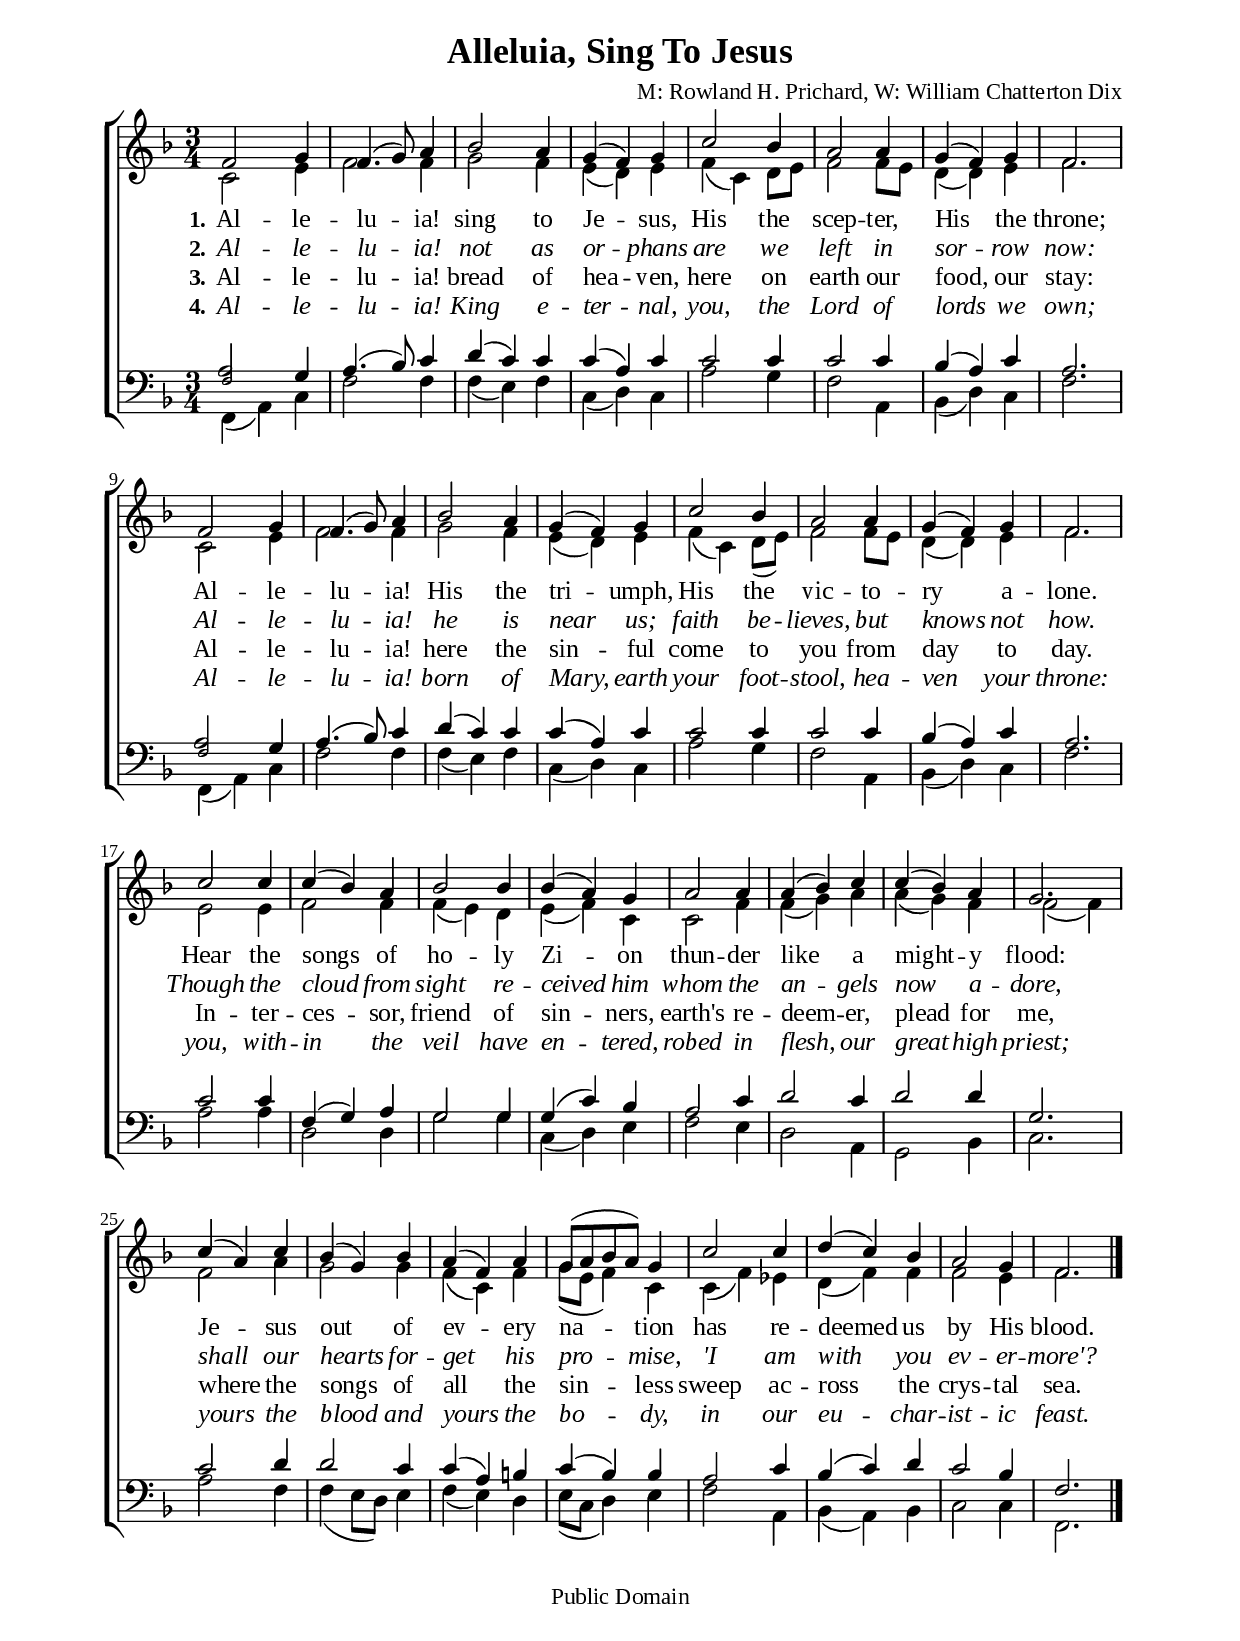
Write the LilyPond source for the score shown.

\version "2.18.2"

\header {
  title = "Alleluia, Sing To Jesus"
  arranger = "M: Rowland H. Prichard, W: William Chatterton Dix"
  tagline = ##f
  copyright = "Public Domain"
}

global= {
  \key f \major
  \time 3/4
  % \override Score.BarNumber.break-visibility = ##(#t #t #t)
}

\paper {
  #(set-paper-size "a4")
  top-margin = 15\mm
  bottom-margin = 15\mm
  left-margin = 20\mm
  right-margin = 20\mm
  indent = #0
  #(define fonts
	 (make-pango-font-tree "Liberation Serif"
	 		       "Liberation Serif"
			       "Liberation Serif"
			       (/ 20 20)))
}

printItalic = \with {
  \override LyricText.font-shape = #'italic
}

minorNote = #(define-music-function
  (parser location note)
  (ly:music?)
  #{
    \tweak font-size #-3
    #note
  #}
)

% Soprano verse music
musicVerseSoprano = \relative c' {
  %{	01	%} f2 g4
  %{	02	%} f4. (g8) a4
  %{	03	%} bes2 a4
  %{	04	%} g (f) g
  %{	05	%} c2 bes4
  %{	06	%} a2 a4
  %{	07	%} g (f) g
  %{	08	%} f2.
  %{	09	%} f2 g4
  %{	10	%} f4. (g8) a4
  %{	11	%} bes2 a4
  %{	12	%} g (f) g
  %{	13	%} c2 bes4
  %{	14	%} a2 a4
  %{	15	%} g (f) g
  %{	16	%} f2.
  %{	17	%} c'2 c4
  %{	18	%} c (bes) a
  %{	19	%} bes2 bes4
  %{	20	%} bes (a) g
  %{	21	%} a2 a4
  %{	22	%} a (bes) c
  %{	23	%} c (bes) a
  %{	24	%} g2.
  %{	25	%} c4 (a) c
  %{	26	%} bes (g) bes
  %{	27	%} a (f) a
  %{	28	%} g8 (a bes a) g4
  %{	29	%} c2 c4
  %{	30	%} d (c) bes
  %{	31	%} a2 g4
                    f2. \bar "|."
}

% Alto verse music
musicVerseAlto = \relative c' {
  %{	01	%} c2 e4
  %{	02	%} f2 f4
  %{	03	%} g2 f4
  %{	04	%} e (d) e
  %{	05	%} f (c) d8 e
  %{	06	%} f2 f8 e
  %{	07	%} d4 (d) e
  %{	08	%} f2.
  %{	09	%} c2 e4
  %{	10	%} f2 f4
  %{	11	%} g2 f4
  %{	12	%} e (d) e
  %{	13	%} f (c) d8 (e)
  %{	14	%} f2 f8 e
  %{	15	%} d4 (d) e
  %{	16	%} f2.
  %{	17	%} e2 e4
  %{	18	%} f2 f4
  %{	19	%} f (e) d
  %{	20	%} e (f) c
  %{	21	%} c2 f4
  %{	22	%} f (g) a
  %{	23	%} a (g) f
  %{	24	%} f2 (f4)
  %{	25	%} f2 a4
  %{	26	%} g2 g4
  %{	27	%} f (c) f
  %{	28	%} g8 (e f4) c
  %{	29	%} c (f) ees
  %{	30	%} d (f) f
  %{	31	%} f2 e4
                    f2. \bar "|."
}

% Tenor verse music
musicVerseTenor = \relative c {
  %{	01	%} <\minorNote f a>2 g4
  %{	02	%} a4. (bes8) c4
  %{	03	%} d (c) c
  %{	04	%} c (a) c
  %{	05	%} c2 c4
  %{	06	%} c2 c4
  %{	07	%} bes (a) c
  %{	08	%} a2.
  %{	09	%} <\minorNote f a>2 g4
  %{	10	%} a4. (bes8) c4
  %{	11	%} d (c) c
  %{	12	%} c (a) c
  %{	13	%} c2 c4
  %{	14	%} c2 c4
  %{	15	%} bes (a) c
  %{	16	%} a2.
  %{	17	%} c2 c4
  %{	18	%} f, (g) a
  %{	19	%} g2 g4
  %{	20	%} g (c) bes
  %{	21	%} a2 c4
  %{	22	%} d2 c4
  %{	23	%} d2 d4
  %{	24	%} g,2.
  %{	25	%} c2 d4
  %{	26	%} d2 c4
  %{	27	%} c (a) b!
  %{	28	%} c (bes) bes
  %{	29	%} a2 c4
  %{	30	%} bes (c) d
  %{	31	%} c2 bes4
                    f2. \bar "|." %32
}

% Basso verse music
musicVerseBasso = \relative c {
  %{	01	%} f,4 (a) c
  %{	02	%} f2 f4
  %{	03	%} f (e) f
  %{	04	%} c (d) c
  %{	05	%} a'2 g4
  %{	06	%} f2 a,4
  %{	07	%} bes (d) c
  %{	08	%} f2.
  %{	09	%} f,4 (a) c
  %{	10	%} f2 f4
  %{	11	%} f (e) f
  %{	12	%} c (d) c
  %{	13	%} a'2 g4
  %{	14	%} f2 a,4
  %{	15	%} bes (d) c
  %{	16	%} f2.
  %{	17	%} a2 a4
  %{	18	%} d,2 d4
  %{	19	%} g2 g4
  %{	20	%} c, (d) e
  %{	21	%} f2 e4
  %{	22	%} d2 a4
  %{	23	%} g2 bes4
  %{	24	%} c2.
  %{	25	%} a'2 f4
  %{	26	%} f (e8 d) e4
  %{	27	%} f (e) d
  %{	28	%} e8 (c d4) e
  %{	29	%} f2 a,4
  %{	30	%} bes (a) bes
  %{	31	%} c2 c4
                    f,2. \bar "|." %32
}

% Verse lyrics
verseOne = \lyricmode {
  \set stanza = #"1."
  Al -- le -- lu -- ia! sing to Je -- sus,
  His the scep -- ter, His the throne;
  Al -- le -- lu -- ia! His the tri -- umph,
  His the vic -- to -- ry a -- lone.
  Hear the songs of ho -- ly Zi -- on
  thun -- der like a might -- y flood:
  Je -- sus out of ev -- ery na -- tion
  has re -- deemed us by His blood.
}

verseTwo = \lyricmode {
  \set stanza = #"2."
  Al -- le -- lu -- ia! not as or -- phans
  are we left in sor -- row now:
  Al -- le -- lu -- ia! he is near us;
  faith be -- lieves, but knows not how.
  Though the cloud from sight re -- ceived him
  whom the an -- gels now a -- dore,
  shall our hearts for -- get his pro -- mise,
  'I am with you ev -- er -- more'?
}

verseThree = \lyricmode {
  \set stanza = #"3."
  Al -- le -- lu -- ia! bread of hea -- ven,
  here on earth our food, our stay:
  Al -- le -- lu -- ia! here the sin -- ful
  come to you from day to day.
  In -- ter -- ces -- sor, friend of sin -- ners,
  earth's re -- deem -- er, plead for me,
  where the songs of all the sin -- less
  sweep ac -- ross the crys -- tal sea.
}

verseFour = \lyricmode {
  \set stanza = #"4."
  Al -- le -- lu -- ia! King e -- ter -- nal,
  you, the Lord of lords we own;
  Al -- le -- lu -- ia! born of Mary,
  earth your foot -- stool, hea -- ven your throne:
  you, with -- in the veil have en -- tered,
  robed in flesh, our great high priest;
  yours the blood and yours the bo -- dy,
  in our eu -- char -- ist -- ic feast.
}

% Layout
\score {
    \new ChoirStaff <<
      \new Staff <<
        \clef "treble"
        \new Voice = "sopranos" { \voiceOne \global \stemUp \slurUp \musicVerseSoprano }
        \new Voice = "alto" { \voiceTwo \global \stemDown \slurDown \musicVerseAlto }
      >>
      \new Lyrics \lyricsto sopranos \verseOne
      \new Lyrics \printItalic \lyricsto sopranos \verseTwo
      \new Lyrics \lyricsto sopranos \verseThree
      \new Lyrics \printItalic \lyricsto sopranos \verseFour
      \new Staff <<
        \clef "bass"
        \new Voice = "tenor" { \voiceThree \global \stemUp \slurUp \musicVerseTenor }
        \new Voice = "bass" { \voiceThree \global \stemDown \slurDown \musicVerseBasso }
      >>
    >>
}
